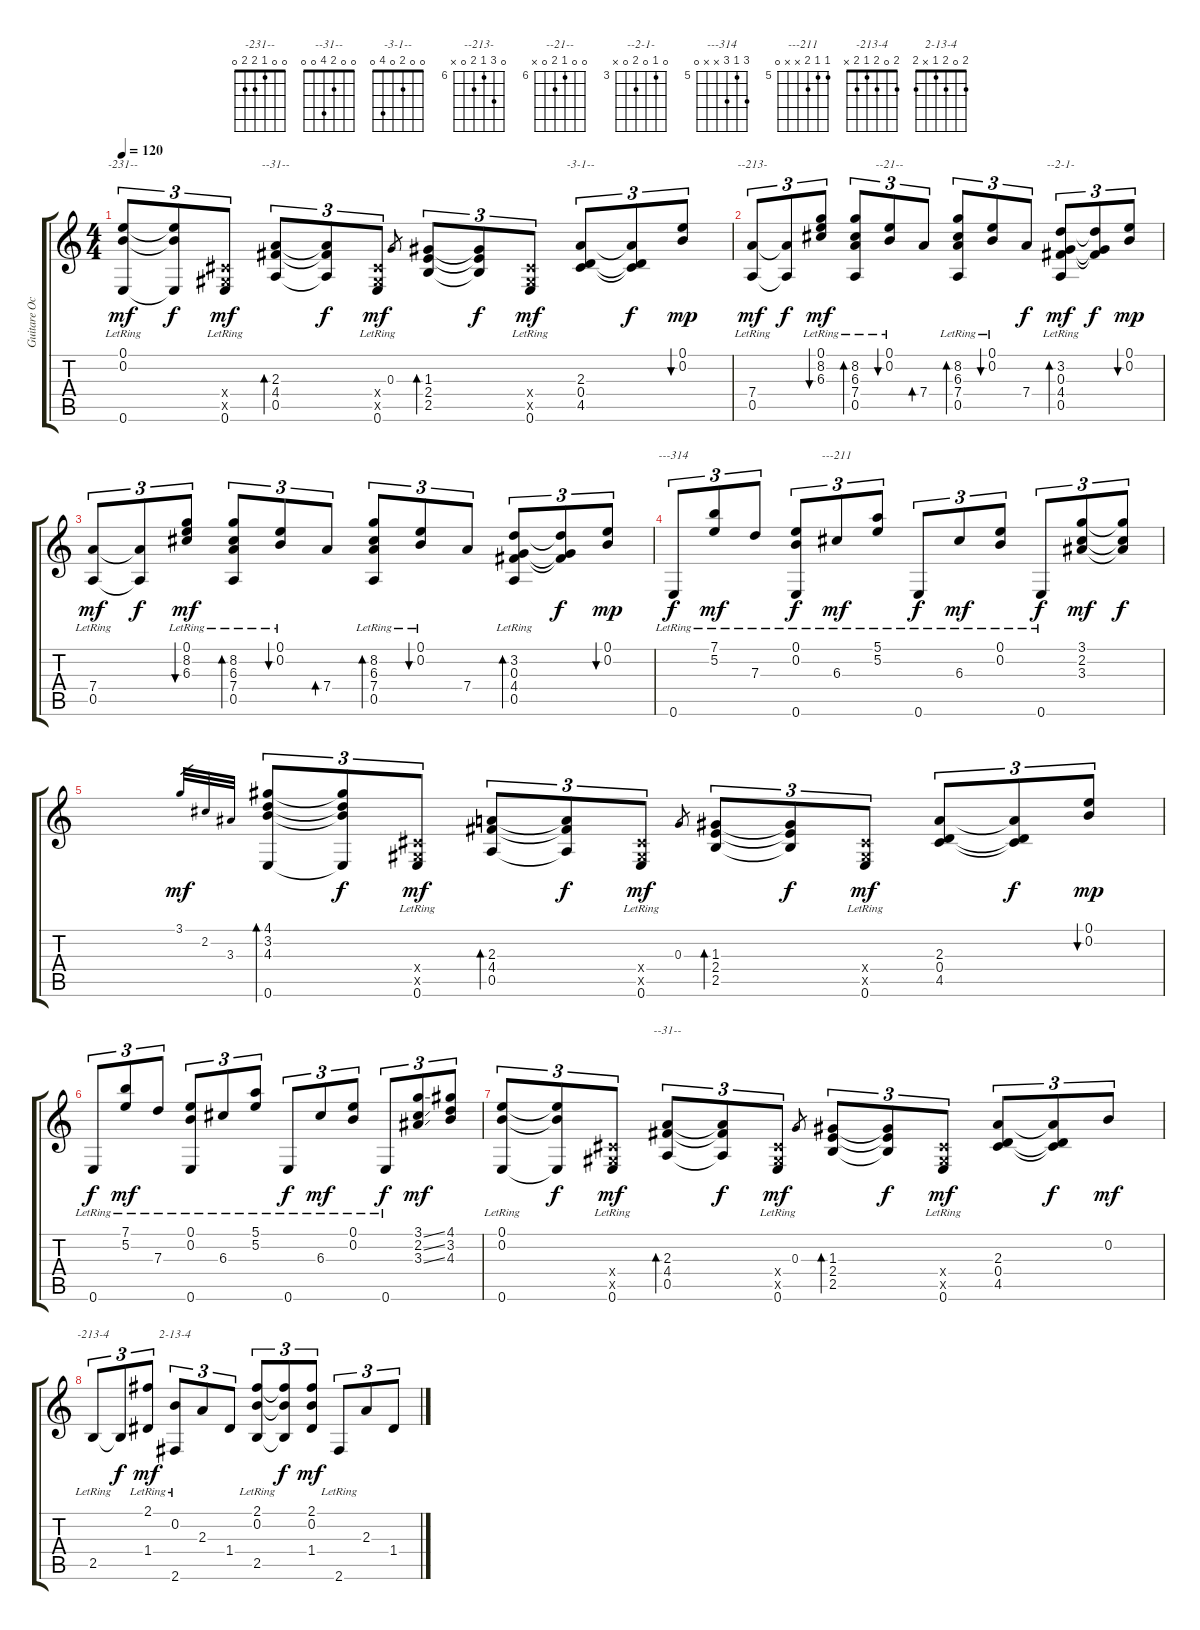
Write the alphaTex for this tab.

\track ("Guitare Octobre 2000" "Guitare Oc") {instrument acousticguitarnylon}
\staff {score tabs}
\tuning (E4 B3 G3 D3 A2 E2) {hide}
\chord ("-231--" 0 0 1 2 2 0)
\chord ("--31--" 0 0 2 4 x 0)
\chord ("-3-1--" 0 0 2 0 4 0)
\chord ("--213-" 0 8 6 7 0 x) {firstfret 6}
\chord ("--21--" 0 0 6 7 0 x) {firstfret 6}
\chord ("--2-1-" 0 3 0 4 0 x) {firstfret 3}
\chord ("---314" 7 5 7 x x 0) {firstfret 5}
\chord ("---211" 5 5 6 x x 0) {firstfret 5}
\chord ("--31--" 0 0 2 4 0 0)
\chord ("-213-4" 2 0 2 1 2 x)
\chord ("2-13-4" 2 0 2 1 x 2)
\ts (4 4)
\tempo 120
\clef g2
\ks c
(0.1{lr} 0.2{lr} 0.6{lr}).8{tu (3 2) ch "-231--" dy mf} (0.1{t} 0.2{t} 0.6{t}).8{tu (3 2) dy f} (-1.4{x} -1.5{x} 0.6{lr}).8{tu (3 2) dy mf} (2.3 4.4 0.5).8{tu (3 2) bd 60 ch "--31--"} (2.3{t} 4.4{t} 0.5{t}).8{tu (3 2) dy f} (-1.4{x} -1.5{x} 0.6{lr}).8{tu (3 2) dy mf} 0.3.8{gr} (1.3 2.4 2.5).8{tu (3 2) bd 60} (1.3{t} 2.4{t} 2.5{t}).8{tu (3 2) dy f} (-1.4{x} -1.5{x} 0.6{lr}).8{tu (3 2) dy mf} (2.3 0.4 4.5).8{tu (3 2) ch "-3-1--"} (2.3{t} 0.4{t} 4.5{t}).8{tu (3 2) dy f} (0.1 0.2).8{tu (3 2) bu 60 dy mp} |
(7.4{lr} 0.5{lr}).8{tu (3 2) ch "--213-" dy mf} (7.4{t} 0.5{t}).8{tu (3 2) dy f} (0.1{lr} 8.2 6.3).8{tu (3 2) bu 60 dy mf} (8.2 6.3 7.4{lr} 0.5{lr}).8{tu (3 2) bd 60} (0.1{lr} 0.2{lr}).8{tu (3 2) bu 60 ch "--21--"} 7.4.8{tu (3 2) bd 60} (8.2 6.3{lr} 7.4{lr} 0.5{lr}).8{tu (3 2) bd 60} (0.1{lr} 0.2{lr}).8{tu (3 2) bu 60} 7.4.8{tu (3 2) dy f} (3.2 0.3 4.4 0.5{lr}).8{tu (3 2) bd 60 ch "--2-1-" dy mf} (3.2{t} 0.3{t} 4.4{t}).8{tu (3 2) dy f} (0.1 0.2).8{tu (3 2) bu 60 dy mp} |
(7.4{lr} 0.5{lr}).8{tu (3 2) dy mf} (7.4{t} 0.5{t}).8{tu (3 2) dy f} (0.1{lr} 8.2 6.3).8{tu (3 2) bu 60 dy mf} (8.2 6.3 7.4{lr} 0.5{lr}).8{tu (3 2) bd 60} (0.1{lr} 0.2{lr}).8{tu (3 2) bu 60} 7.4.8{tu (3 2) bd 60} (8.2 6.3{lr} 7.4{lr} 0.5{lr}).8{tu (3 2) bd 60} (0.1{lr} 0.2{lr}).8{tu (3 2) bu 60} 7.4.8{tu (3 2)} (3.2 0.3 4.4 0.5{lr}).8{tu (3 2) bd 60} (3.2{t} 0.3{t} 4.4{t}).8{tu (3 2) dy f} (0.1 0.2).8{tu (3 2) bu 60 dy mp} |
0.6{lr}.8{tu (3 2) ch "---314" dy f} (7.1{lr} 5.2{lr}).8{tu (3 2) dy mf} 7.3{lr}.8{tu (3 2)} (0.1{lr} 0.2{lr} 0.6{lr}).8{tu (3 2) dy f} 6.3{lr}.8{tu (3 2) ch "---211" dy mf} (5.1{lr} 5.2{lr}).8{tu (3 2)} 0.6{lr}.8{tu (3 2) dy f} 6.3{lr}.8{tu (3 2) dy mf} (0.1{lr} 0.2{lr}).8{tu (3 2)} 0.6{lr}.8{tu (3 2) dy f} (3.1 2.2 3.3).8{tu (3 2) dy mf} (3.1{t} 2.2{t} 3.3{t}).8{tu (3 2) dy f} |
3.1.32{gr dy mf} 2.2.32{gr} 3.3.32{gr} (4.1 3.2 4.3 0.6).8{tu (3 2) bd 60} (4.1{t} 3.2{t} 4.3{t} 0.6{t}).8{tu (3 2) dy f} (-1.4{x} -1.5{x} 0.6{lr}).8{tu (3 2) dy mf} (2.3 4.4 0.5).8{tu (3 2) bd 60} (2.3{t} 4.4{t} 0.5{t}).8{tu (3 2) dy f} (-1.4{x} -1.5{x} 0.6{lr}).8{tu (3 2) dy mf} 0.3.8{gr} (1.3 2.4 2.5).8{tu (3 2) bd 60} (1.3{t} 2.4{t} 2.5{t}).8{tu (3 2) dy f} (-1.4{x} -1.5{x} 0.6{lr}).8{tu (3 2) dy mf} (2.3 0.4 4.5).8{tu (3 2)} (2.3{t} 0.4{t} 4.5{t}).8{tu (3 2) dy f} (0.1 0.2).8{tu (3 2) bu 60 dy mp} |
0.6{lr}.8{tu (3 2) dy f} (7.1{lr} 5.2{lr}).8{tu (3 2) dy mf} 7.3{lr}.8{tu (3 2)} (0.1{lr} 0.2{lr} 0.6{lr}).8{tu (3 2)} 6.3{lr}.8{tu (3 2)} (5.1{lr} 5.2{lr}).8{tu (3 2)} 0.6{lr}.8{tu (3 2) dy f} 6.3{lr}.8{tu (3 2) dy mf} (0.1{lr} 0.2{lr}).8{tu (3 2)} 0.6{lr}.8{tu (3 2) dy f} (3.1{ss} 2.2{ss} 3.3{ss}).8{tu (3 2) dy mf} (4.1 3.2 4.3).8{tu (3 2)} |
(0.1{lr} 0.2{lr} 0.6{lr}).8{tu (3 2)} (0.1{t} 0.2{t} 0.6{t}).8{tu (3 2) dy f} (-1.4{x} -1.5{x} 0.6{lr}).8{tu (3 2) dy mf} (2.3 4.4 0.5).8{tu (3 2) bd 60 ch "--31--"} (2.3{t} 4.4{t} 0.5{t}).8{tu (3 2) dy f} (-1.4{x} -1.5{x} 0.6{lr}).8{tu (3 2) dy mf} 0.3.8{gr} (1.3 2.4 2.5).8{tu (3 2) bd 60} (1.3{t} 2.4{t} 2.5{t}).8{tu (3 2) dy f} (-1.4{x} -1.5{x} 0.6{lr}).8{tu (3 2) dy mf} (2.3 0.4 4.5).8{tu (3 2)} (2.3{t} 0.4{t} 4.5{t}).8{tu (3 2) dy f} 0.2.8{tu (3 2) dy mf} |
2.5{lr}.8{tu (3 2) ch "-213-4"} 2.5{t}.8{tu (3 2) dy f} (2.1{lr} 1.4).8{tu (3 2) dy mf} (0.2 2.6{lr}).8{tu (3 2) ch "2-13-4"} 2.3.8{tu (3 2)} 1.4.8{tu (3 2)} (2.1 0.2 2.5{lr}).8{tu (3 2)} (2.1{t} 0.2{t} 2.5{t}).8{tu (3 2) dy f} (2.1 0.2 1.4).8{tu (3 2) dy mf} 2.6{lr}.8{tu (3 2)} 2.3.8{tu (3 2)} 1.4.8{tu (3 2)}
